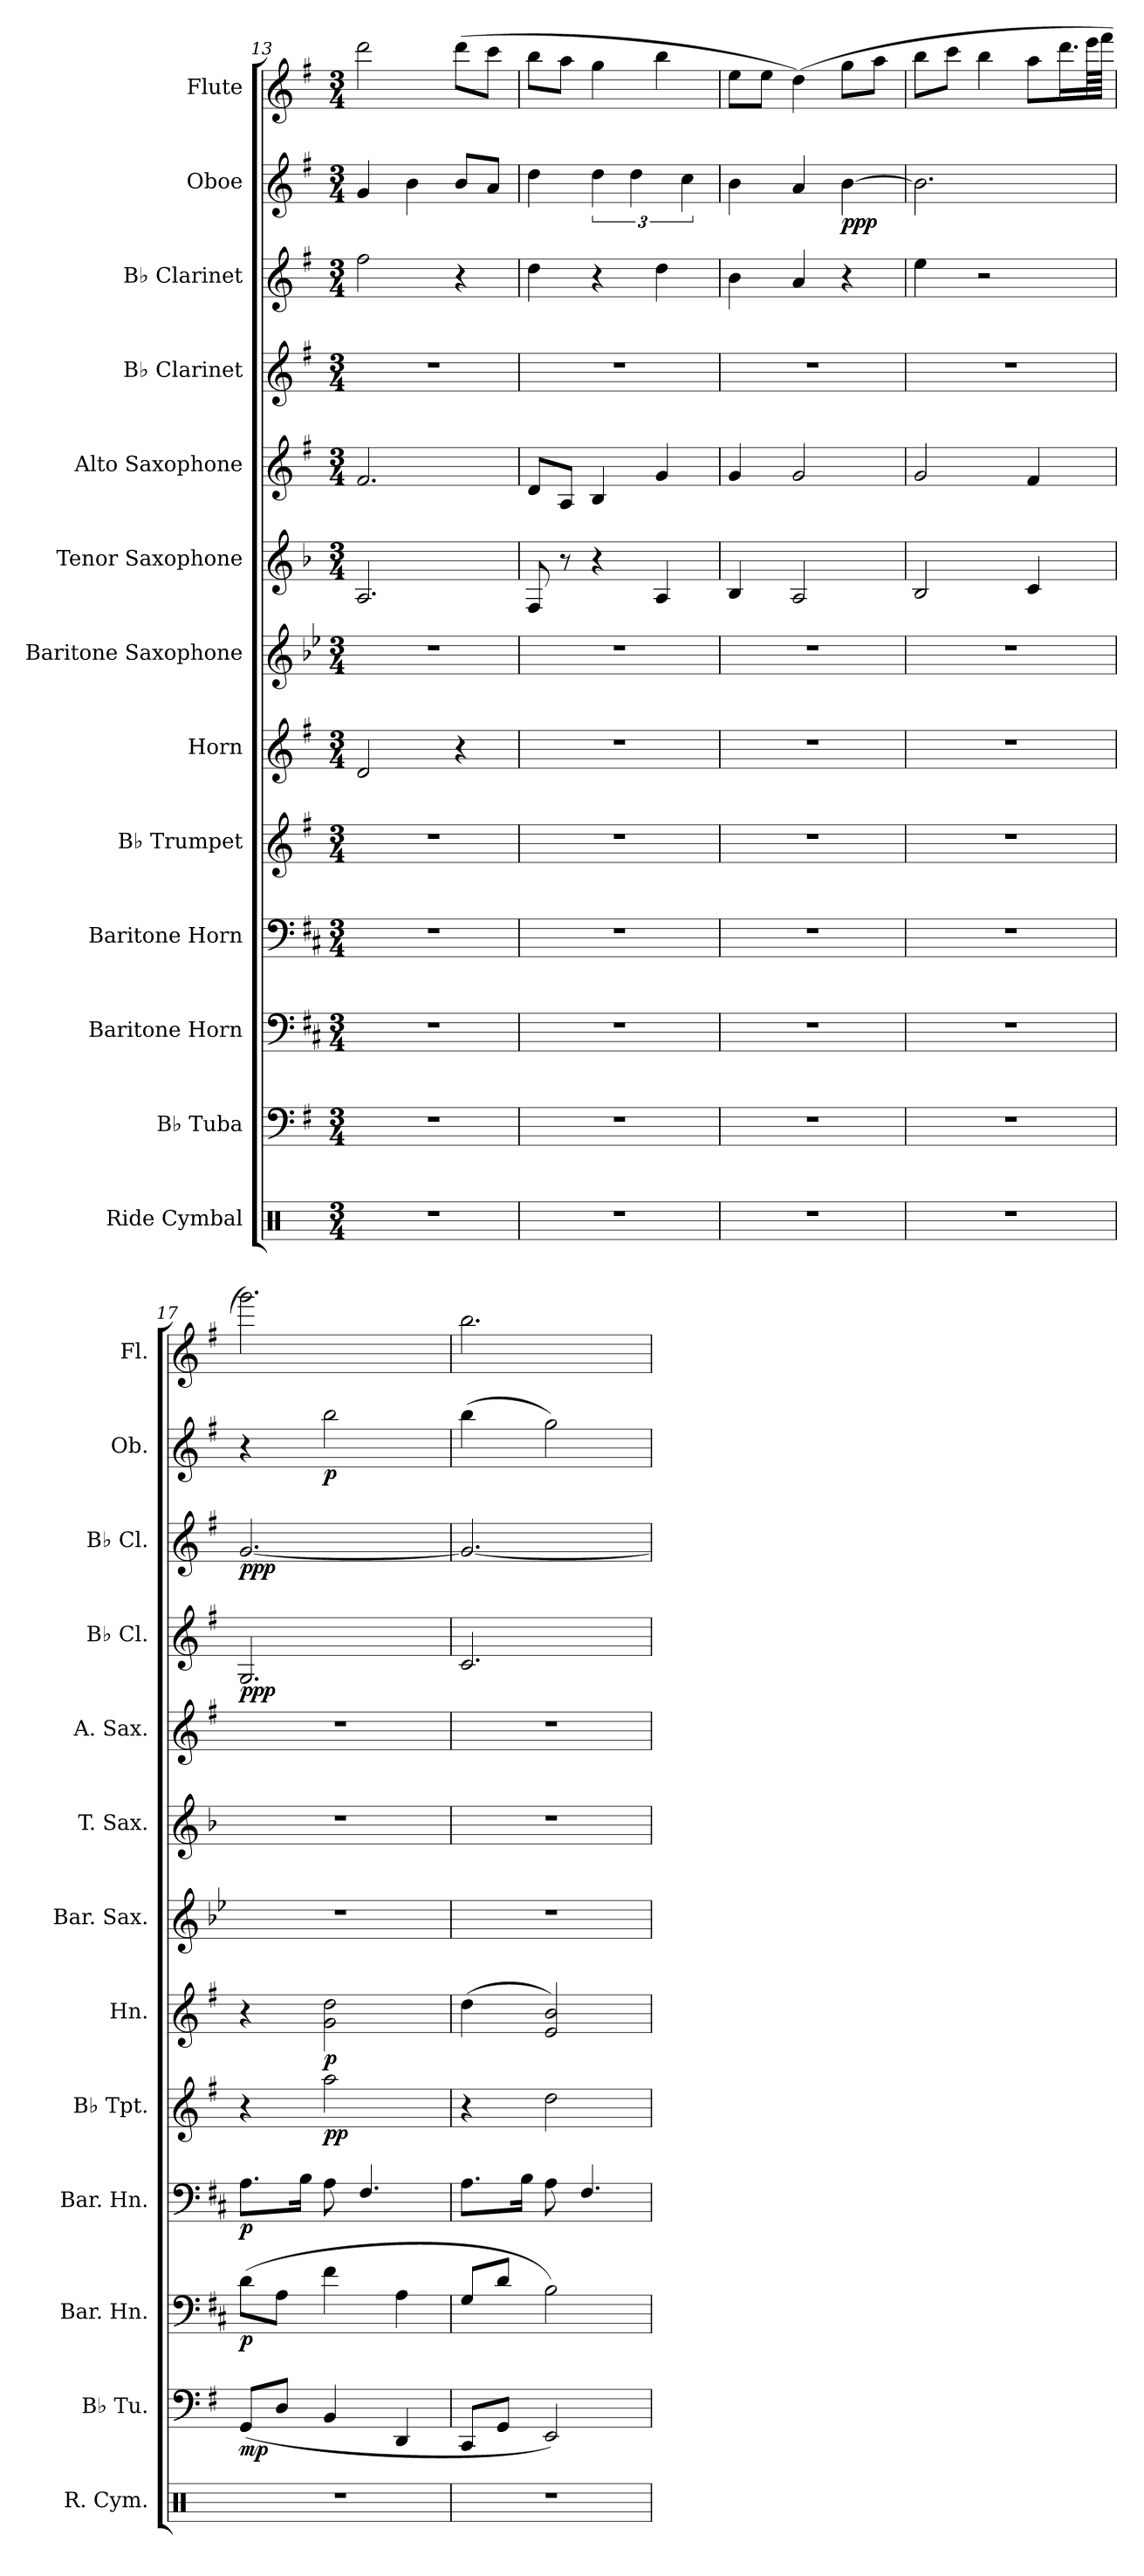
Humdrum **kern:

**kern	**kern	**dynam	**kern	**dynam	**kern	**dynam	**kern	**dynam	**kern	**dynam	**kern	**kern	**kern	**kern	**dynam	**kern	**dynam	**kern	**dynam	**kern
*part13	*part12	*part12	*part11	*part11	*part10	*part10	*part9	*part9	*part8	*part8	*part7	*part6	*part5	*part4	*part4	*part3	*part3	*part2	*part2	*part1
*staff13	*staff12	*staff12	*staff11	*staff11	*staff10	*staff10	*staff9	*staff9	*staff8	*staff8	*staff7	*staff6	*staff5	*staff4	*staff4	*staff3	*staff3	*staff2	*staff2	*staff1
*I"Ride Cymbal	*I"B♭ Tuba	*	*I"Baritone Horn	*	*I"Baritone Horn	*	*I"B♭ Trumpet	*	*I"Horn	*	*I"Baritone Saxophone	*I"Tenor Saxophone	*I"Alto Saxophone	*I"B♭ Clarinet	*	*I"B♭ Clarinet	*	*I"Oboe	*	*I"Flute
*I'R. Cym.	*I'B♭ Tu.	*	*I'Bar. Hn.	*	*I'Bar. Hn.	*	*I'B♭ Tpt.	*	*I'Hn.	*	*I'Bar. Sax.	*I'T. Sax.	*I'A. Sax.	*I'B♭ Cl.	*	*I'B♭ Cl.	*	*I'Ob.	*	*I'Fl.
*clefX	*clefF4	*	*clefF4	*	*clefF4	*	*clefG2	*	*clefG2	*	*clefG2	*clefG2	*clefG2	*clefG2	*	*clefG2	*	*clefG2	*	*clefG2
*	*	*	*ITrd4c7	*	*ITrd4c7	*	*ITrd1c2	*	*ITrd4c7	*	*ITrd12c21	*ITrd8c14	*ITrd5c9	*ITrd1c2	*	*ITrd1c2	*	*	*	*
*k[]	*k[f#]	*	*k[f#]	*	*k[f#]	*	*k[b-]	*	*k[]	*	*k[b-e-]	*k[b-]	*k[b-e-]	*k[b-]	*	*k[b-]	*	*k[f#]	*	*k[f#]
*C:	*G:	*	*G:	*	*G:	*	*F:	*	*C:	*	*B-:	*F:	*B-:	*F:	*	*F:	*	*G:	*	*G:
*M3/4	*M3/4	*	*M3/4	*	*M3/4	*	*M3/4	*	*M3/4	*	*M3/4	*M3/4	*M3/4	*M3/4	*	*M3/4	*	*M3/4	*	*M3/4
=13	=13	=13	=13	=13	=13	=13	=13	=13	=13	=13	=13	=13	=13	=13	=13	=13	=13	=13	=13	=13
2.r	2.r	.	2.r	.	2.r	.	2.r	.	2G/	.	2.r	2.AA/	2.A/	2.r	.	2ee\	.	4g/	.	2ddd\
.	.	.	.	.	.	.	.	.	.	.	.	.	.	.	.	.	.	4b\	.	.
.	.	.	.	.	.	.	.	.	4r	.	.	.	.	.	.	4r	.	8b/L	.	(8ddd\L
.	.	.	.	.	.	.	.	.	.	.	.	.	.	.	.	.	.	8a/J	.	8ccc\J
=14	=14	=14	=14	=14	=14	=14	=14	=14	=14	=14	=14	=14	=14	=14	=14	=14	=14	=14	=14	=14
2.r	2.r	.	2.r	.	2.r	.	2.r	.	2.r	.	2.r	8FF/	8F/L	2.r	.	4cc\	.	4dd\	.	8bb\L
.	.	.	.	.	.	.	.	.	.	.	.	8r	8C/J	.	.	.	.	.	.	8aa\J
.	.	.	.	.	.	.	.	.	.	.	.	4r	4D/	.	.	4r	.	6dd\	.	4gg\
.	.	.	.	.	.	.	.	.	.	.	.	.	.	.	.	.	.	6dd\	.	.
.	.	.	.	.	.	.	.	.	.	.	.	4AA/	4B-/	.	.	4cc\	.	.	.	4bb\
.	.	.	.	.	.	.	.	.	.	.	.	.	.	.	.	.	.	6cc\	.	.
=15	=15	=15	=15	=15	=15	=15	=15	=15	=15	=15	=15	=15	=15	=15	=15	=15	=15	=15	=15	=15
2.r	2.r	.	2.r	.	2.r	.	2.r	.	2.r	.	2.r	4BB-/	4B-/	2.r	.	4a\	.	4b\	.	8ee\L
.	.	.	.	.	.	.	.	.	.	.	.	.	.	.	.	.	.	.	.	8ee\J
.	.	.	.	.	.	.	.	.	.	.	.	2AA/	2B-/	.	.	4g/	.	4a/	.	(4dd\)
!	!	!	!	!	!	!	!	!	!	!	!	!	!	!	!	!	!	!	!LO:DY:b	!
.	.	.	.	.	.	.	.	.	.	.	.	.	.	.	.	4r	.	[4b\	ppp	8gg\L
.	.	.	.	.	.	.	.	.	.	.	.	.	.	.	.	.	.	.	.	8aa\J
=16	=16	=16	=16	=16	=16	=16	=16	=16	=16	=16	=16	=16	=16	=16	=16	=16	=16	=16	=16	=16
2.r	2.r	.	2.r	.	2.r	.	2.r	.	2.r	.	2.r	2BB-/	2B-/	2.r	.	4dd\	.	2.b\]	.	8bb\L
.	.	.	.	.	.	.	.	.	.	.	.	.	.	.	.	.	.	.	.	8ccc\J
.	.	.	.	.	.	.	.	.	.	.	.	.	.	.	.	2r	.	.	.	4bb\
.	.	.	.	.	.	.	.	.	.	.	.	4C/	4A/	.	.	.	.	.	.	8aa\L
.	.	.	.	.	.	.	.	.	.	.	.	.	.	.	.	.	.	.	.	16.ddd\L
.	.	.	.	.	.	.	.	.	.	.	.	.	.	.	.	.	.	.	.	64eee\LL
.	.	.	.	.	.	.	.	.	.	.	.	.	.	.	.	.	.	.	.	64fff#\JJJJ
=17	=17	=17	=17	=17	=17	=17	=17	=17	=17	=17	=17	=17	=17	=17	=17	=17	=17	=17	=17	=17
!	!	!LO:DY:b	!	!LO:DY:b	!	!LO:DY:b	!	!	!	!	!	!	!	!	!LO:DY:b	!	!LO:DY:b	!	!	!
2.r	(8GG/L	mp	(8G\L	p	8.D\L	p	4r	.	4r	.	2.r	2.r	2.r	2.F/	ppp	[2.f/	ppp	4r	.	2.ggg\)
.	8D/J	.	8D\J	.	.	.	.	.	.	.	.	.	.	.	.	.	.	.	.	.
.	.	.	.	.	16E\Jk	.	.	.	.	.	.	.	.	.	.	.	.	.	.	.
!	!	!	!	!	!	!	!	!LO:DY:b	!	!LO:DY:b	!	!	!	!	!	!	!	!	!LO:DY:b	!
.	4BB/	.	4B\	.	8D\	.	2gg\	pp	2c\ 2g\	p	.	.	.	.	.	.	.	2bb\	p	.
.	.	.	.	.	4.BB/	.	.	.	.	.	.	.	.	.	.	.	.	.	.	.
.	4DD/	.	4D\	.	.	.	.	.	.	.	.	.	.	.	.	.	.	.	.	.
!!LO:PB:g=z
=18	=18	=18	=18	=18	=18	=18	=18	=18	=18	=18	=18	=18	=18	=18	=18	=18	=18	=18	=18	=18
2.r	8CC/L	.	8C/L	.	8.D\L	.	4r	.	(4g\	.	2.r	2.r	2.r	2.B-/	.	2.f/_	.	(4bb\	.	2.bb\
.	8GG/J	.	8G/J	.	.	.	.	.	.	.	.	.	.	.	.	.	.	.	.	.
.	.	.	.	.	16E\Jk	.	.	.	.	.	.	.	.	.	.	.	.	.	.	.
.	2EE/)	.	2E\)	.	8D\	.	2cc\	.	2A/ 2e/)	.	.	.	.	.	.	.	.	2gg\)	.	.
.	.	.	.	.	4.BB/	.	.	.	.	.	.	.	.	.	.	.	.	.	.	.
=	=	=	=	=	=	=	=	=	=	=	=	=	=	=	=	=	=	=	=	=
*-	*-	*-	*-	*-	*-	*-	*-	*-	*-	*-	*-	*-	*-	*-	*-	*-	*-	*-	*-	*-
